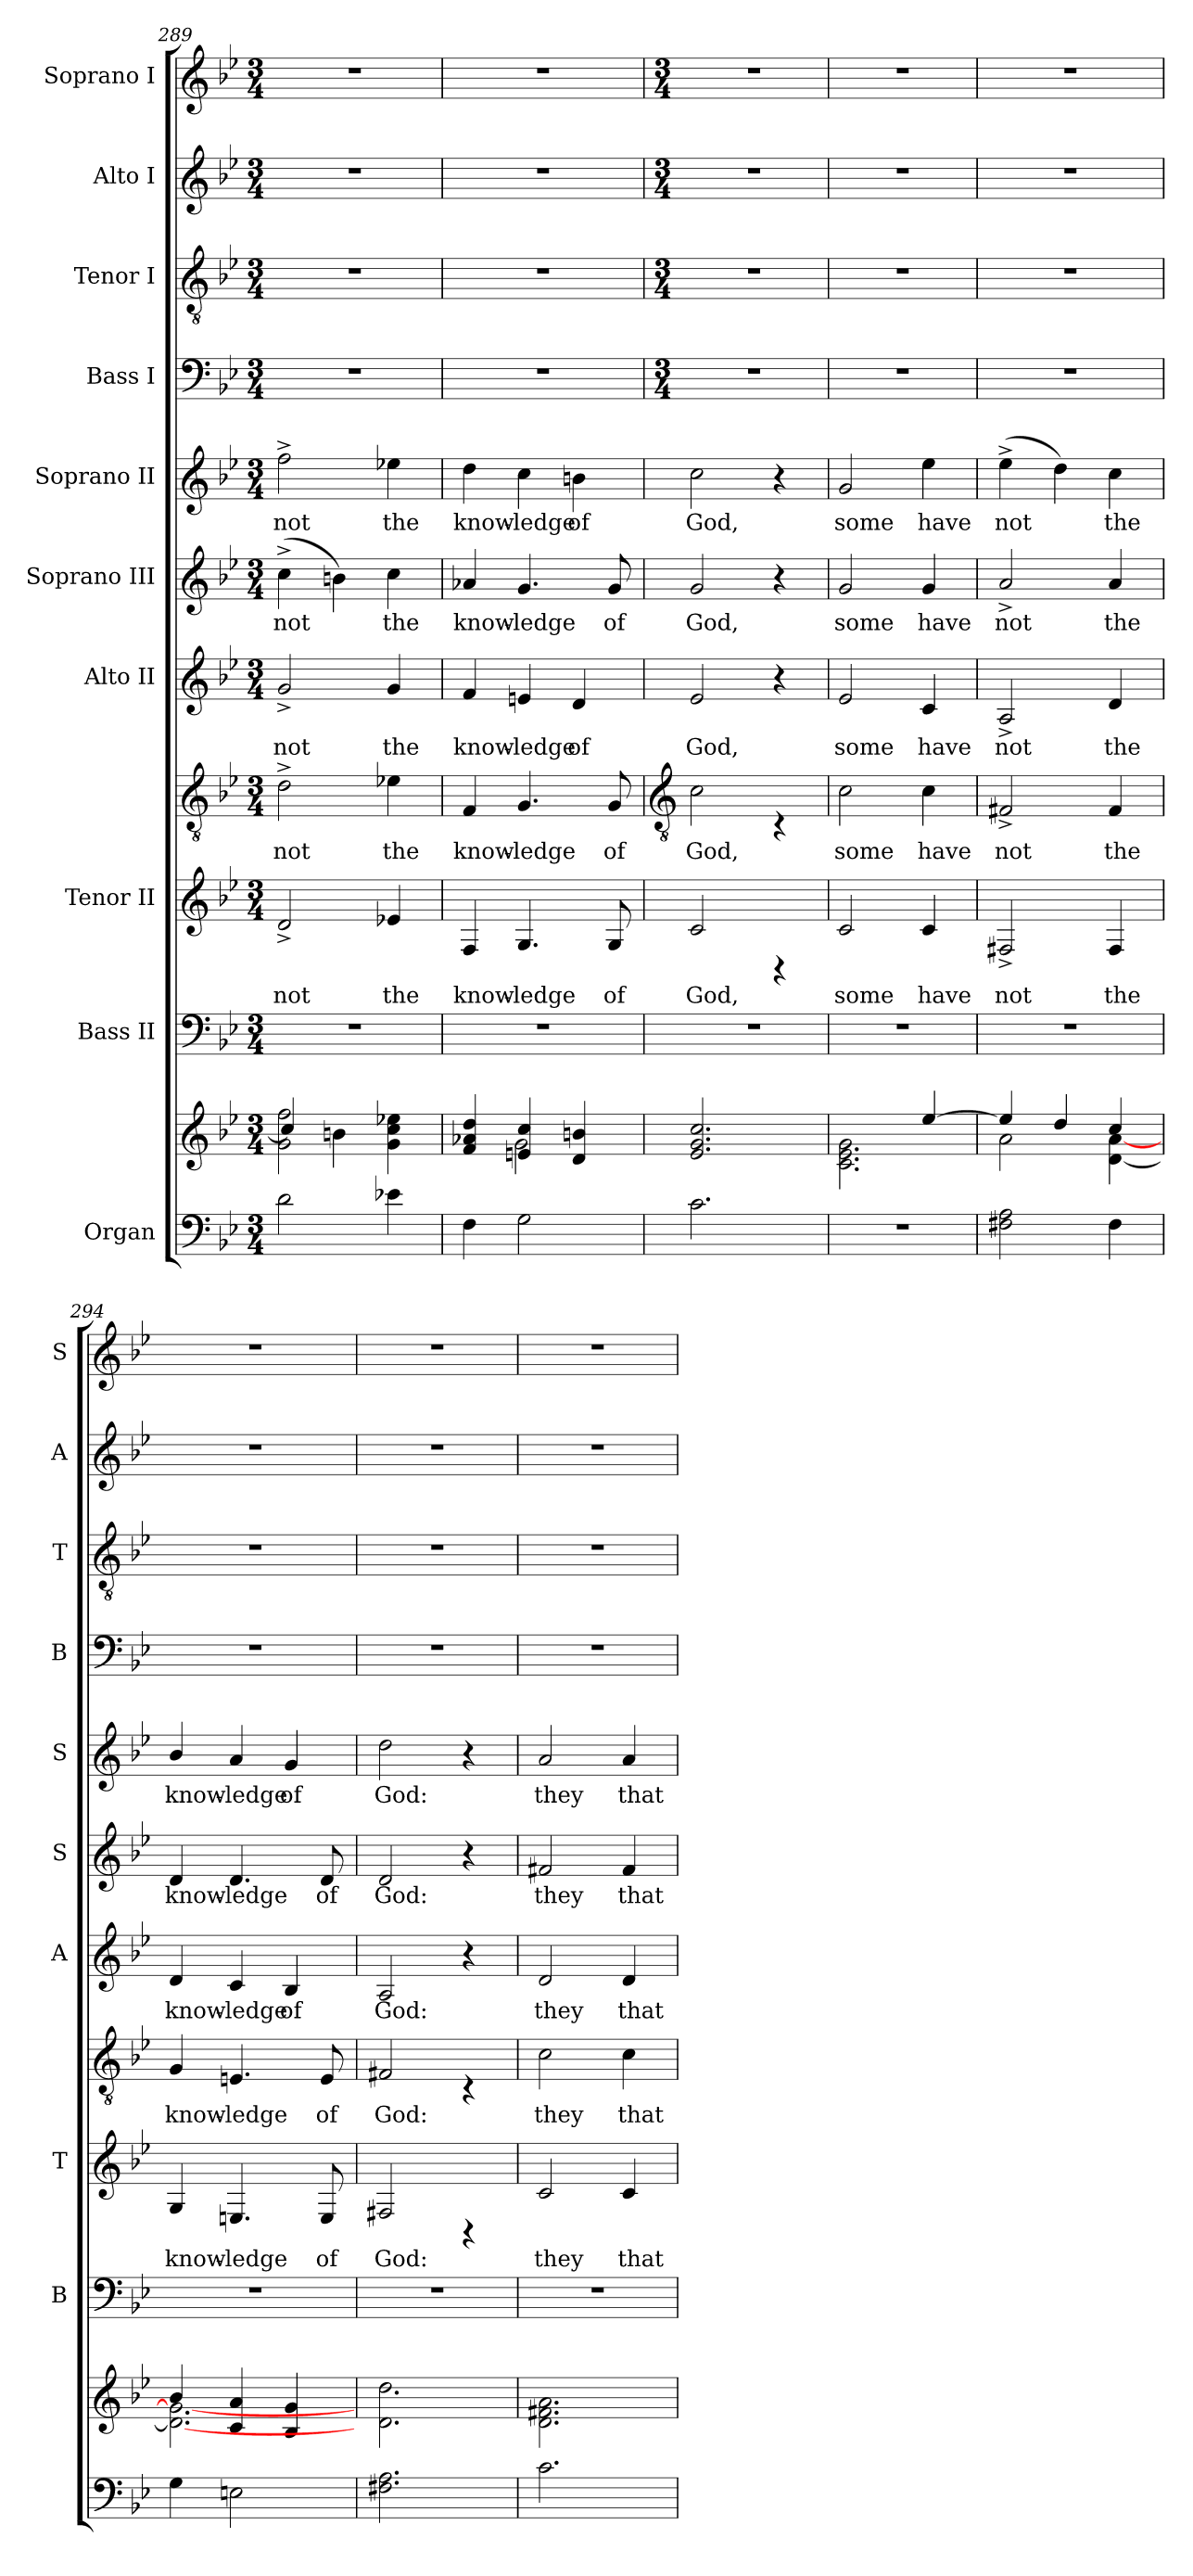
**kern	**kern	**kern	**kern	**text	**kern	**text	**kern	**text	**kern	**text	**kern	**text	**kern	**kern	**kern	**kern
*part10	*part10	*part9	*part8	*part8	*part8	*part8	*part7	*part7	*part6	*part6	*part5	*part5	*part4	*part3	*part2	*part1
*staff12	*staff11	*staff10	*staff9	*staff9	*staff8	*staff8	*staff7	*staff7	*staff6	*staff6	*staff5	*staff5	*staff4	*staff3	*staff2	*staff1
*I"Organ	*	*I"Bass II	*I"Tenor II	*	*	*	*I"Alto II	*	*I"Soprano III	*	*I"Soprano II	*	*I"Bass I	*I"Tenor I	*I"Alto I	*I"Soprano I
*	*	*I'B	*I'T	*	*	*	*I'A	*	*I'S	*	*I'S	*	*I'B	*I'T	*I'A	*I'S
*clefF4	*clefG2	*clefF4	*	*	*clefGv2	*	*clefG2	*	*clefG2	*	*clefG2	*	*clefF4	*clefGv2	*clefG2	*clefG2
*k[b-e-]	*k[b-e-]	*k[b-e-]	*k[b-e-]	*	*k[b-e-]	*	*k[b-e-]	*	*k[b-e-]	*	*k[b-e-]	*	*k[b-e-]	*k[b-e-]	*k[b-e-]	*k[b-e-]
*B-:	*B-:	*B-:	*B-:	*	*B-:	*	*B-:	*	*B-:	*	*B-:	*	*B-:	*B-:	*B-:	*B-:
*M3/4	*M3/4	*M3/4	*M3/4	*	*M3/4	*	*M3/4	*	*M3/4	*	*M3/4	*	*M3/4	*M3/4	*M3/4	*M3/4
=289	=289	=289	=289	=289	=289	=289	=289	=289	=289	=289	=289	=289	=289	=289	=289	=289
*	*^	*	*	*	*	*	*	*	*	*	*	*	*	*	*	*
!	!	!	!LO:N:vis=1	!	!LO:LY:b	!	!LO:LY:b	!	!LO:LY:b	!	!LO:LY:b	!	!LO:LY:b	!	!	!	!
2d	2g\ 2ff\	4cc/]	2.r	2d^	not	2d^	not	2g^	not	(>4cc^	not	2ff^	not	2.r	2.r	2.r	2.r
.	.	4bn	.	.	.	.	.	.	.	4bn)	.	.	.	.	.	.	.
!	!	!	!	!	!LO:LY:b	!	!LO:LY:b	!	!LO:LY:b	!	!LO:LY:b	!	!LO:LY:b	!	!	!	!
4e-X	4ryy	4g 4cc 4ee-X	.	4e-X	the	4e-X	the	4g	the	4cc	the	4ee-X	the	.	.	.	.
=290	=290	=290	=290	=290	=290	=290	=290	=290	=290	=290	=290	=290	=290	=290	=290	=290	=290
!	!	!	!LO:N:vis=1	!	!LO:LY:b	!	!LO:LY:b	!	!LO:LY:b	!	!LO:LY:b	!	!LO:LY:b	!	!	!	!
4F	4f/ 4a-X/ 4dd/	4ryy	2.r	4F	know-	4F	know-	4f	know-	4a-X	know-	4dd	know-	2.r	2.r	2.r	2.r
!	!	!	!	!	!LO:LY:b	!	!LO:LY:b	!	!LO:LY:b	!	!LO:LY:b	!	!LO:LY:b	!	!	!	!
2G	4en/ 4cc/	2g\	.	4.G	-ledge	4.G	-ledge	4en	-ledge	4.g	-ledge	4cc	-ledge	.	.	.	.
!	!	!	!	!	!	!	!	!	!LO:LY:b	!	!	!	!LO:LY:b	!	!	!	!
.	4d/ 4bn/	.	.	.	.	.	.	4d	of	.	.	4bn	of	.	.	.	.
!	!	!	!	!	!LO:LY:b	!	!LO:LY:b	!	!	!	!LO:LY:b	!	!	!	!	!	!
.	.	.	.	8G	of	8G	of	.	.	8g	of	.	.	.	.	.	.
!!LO:LB:g=z
=291	=291	=291	=291	=291	=291	=291	=291	=291	=291	=291	=291	=291	=291	=291	=291	=291	=291
*	*	*	*	*	*	*clefGv2	*	*	*	*	*	*	*	*	*	*	*
*	*	*	*	*	*	*	*	*	*	*	*	*	*	*M3/4	*M3/4	*M3/4	*M3/4
!	!	!	!LO:N:vis=1	!	!LO:LY:b	!	!LO:LY:b	!	!LO:LY:b	!	!LO:LY:b	!	!LO:LY:b	!	!	!	!
2.c	2.e-/ 2.g/ 2.cc/	2.ryy	2.r	2c	God,	2c	God,	2e-	God,	2g	God,	2cc	God,	2.r	2.r	2.r	2.r
.	.	.	.	4rBB	.	4rBB	.	4r	.	4r	.	4r	.	.	.	.	.
=292	=292	=292	=292	=292	=292	=292	=292	=292	=292	=292	=292	=292	=292	=292	=292	=292	=292
!LO:N:vis=1	!	!	!LO:N:vis=1	!	!LO:LY:b	!	!LO:LY:b	!	!LO:LY:b	!	!LO:LY:b	!	!LO:LY:b	!	!	!	!
2.r	2ryy	2.c 2.e- 2.g	2.r	2c	some	2c	some	2e-	some	2g	some	2g	some	2.r	2.r	2.r	2.r
!	!	!	!	!	!LO:LY:b	!	!LO:LY:b	!	!LO:LY:b	!	!LO:LY:b	!	!LO:LY:b	!	!	!	!
.	[4ee-/	.	.	4c	have	4c	have	4c	have	4g	have	4ee-	have	.	.	.	.
=293	=293	=293	=293	=293	=293	=293	=293	=293	=293	=293	=293	=293	=293	=293	=293	=293	=293
!	!	!	!LO:N:vis=1	!	!LO:LY:b	!	!LO:LY:b	!	!LO:LY:b	!	!LO:LY:b	!	!LO:LY:b	!	!	!	!
2F#X 2A	4ee-/]	2a\	2.r	2F#X^	not	2F#X^	not	2A^	not	2a^	not	(>4ee-^	not	2.r	2.r	2.r	2.r
.	4dd/	.	.	.	.	.	.	.	.	.	.	4dd)	.	.	.	.	.
!	!	!	!	!	!LO:LY:b	!	!LO:LY:b	!	!LO:LY:b	!	!LO:LY:b	!	!LO:LY:b	!	!	!	!
4F#\	4cc/	[4d [4a	.	4F#	the	4F#	the	4d	the	4a	the	4cc	the	.	.	.	.
=294	=294	=294	=294	=294	=294	=294	=294	=294	=294	=294	=294	=294	=294	=294	=294	=294	=294
!	!	!	!LO:N:vis=1	!	!LO:LY:b	!	!LO:LY:b	!	!LO:LY:b	!	!LO:LY:b	!	!LO:LY:b	!	!	!	!
4G\	4b-/	2.d\_ 2.g\_	2.r	4G	know-	4G	know-	4d	know-	4d	know-	4b-/	know-	2.r	2.r	2.r	2.r
!	!	!	!	!	!LO:LY:b	!	!LO:LY:b	!	!LO:LY:b	!	!LO:LY:b	!	!LO:LY:b	!	!	!	!
2En\	4c/ 4a/	.	.	4.En	-ledge	4.En	-ledge	4c	-ledge	4.d	-ledge	4a	-ledge	.	.	.	.
!	!	!	!	!	!	!	!	!	!LO:LY:b	!	!	!	!LO:LY:b	!	!	!	!
.	4B-/ 4g/	.	.	.	.	.	.	4B-	of	.	.	4g	of	.	.	.	.
!	!	!	!	!	!LO:LY:b	!	!LO:LY:b	!	!	!	!LO:LY:b	!	!	!	!	!	!
.	.	.	.	8E	of	8E	of	.	.	8d	of	.	.	.	.	.	.
=295	=295	=295	=295	=295	=295	=295	=295	=295	=295	=295	=295	=295	=295	=295	=295	=295	=295
!	!	!	!LO:N:vis=1	!	!LO:LY:b	!	!LO:LY:b	!	!LO:LY:b	!	!LO:LY:b	!	!LO:LY:b	!	!	!	!
2.F#X 2.A	2.ryy	2.d 2.dd	2.r	2F#X	God:	2F#X	God:	2A	God:	2d	God:	2dd	God:	2.r	2.r	2.r	2.r
.	.	.	.	4rBB	.	4rBB	.	4r	.	4r	.	4r	.	.	.	.	.
=296	=296	=296	=296	=296	=296	=296	=296	=296	=296	=296	=296	=296	=296	=296	=296	=296	=296
!	!	!	!LO:N:vis=1	!	!LO:LY:b	!	!LO:LY:b	!	!LO:LY:b	!	!LO:LY:b	!	!LO:LY:b	!	!	!	!
2.c\	2.ryy	2.d 2.f#X 2.a	2.r	2c	they	2c	they	2d	they	2f#X	they	2a	they	2.r	2.r	2.r	2.r
!	!	!	!	!	!LO:LY:b	!	!LO:LY:b	!	!LO:LY:b	!	!LO:LY:b	!	!LO:LY:b	!	!	!	!
.	.	.	.	4c	that	4c	that	4d	that	4f#	that	4a	that	.	.	.	.
*	*v	*v	*	*	*	*	*	*	*	*	*	*	*	*	*	*	*
=	=	=	=	=	=	=	=	=	=	=	=	=	=	=	=	=
*-	*-	*-	*-	*-	*-	*-	*-	*-	*-	*-	*-	*-	*-	*-	*-	*-
